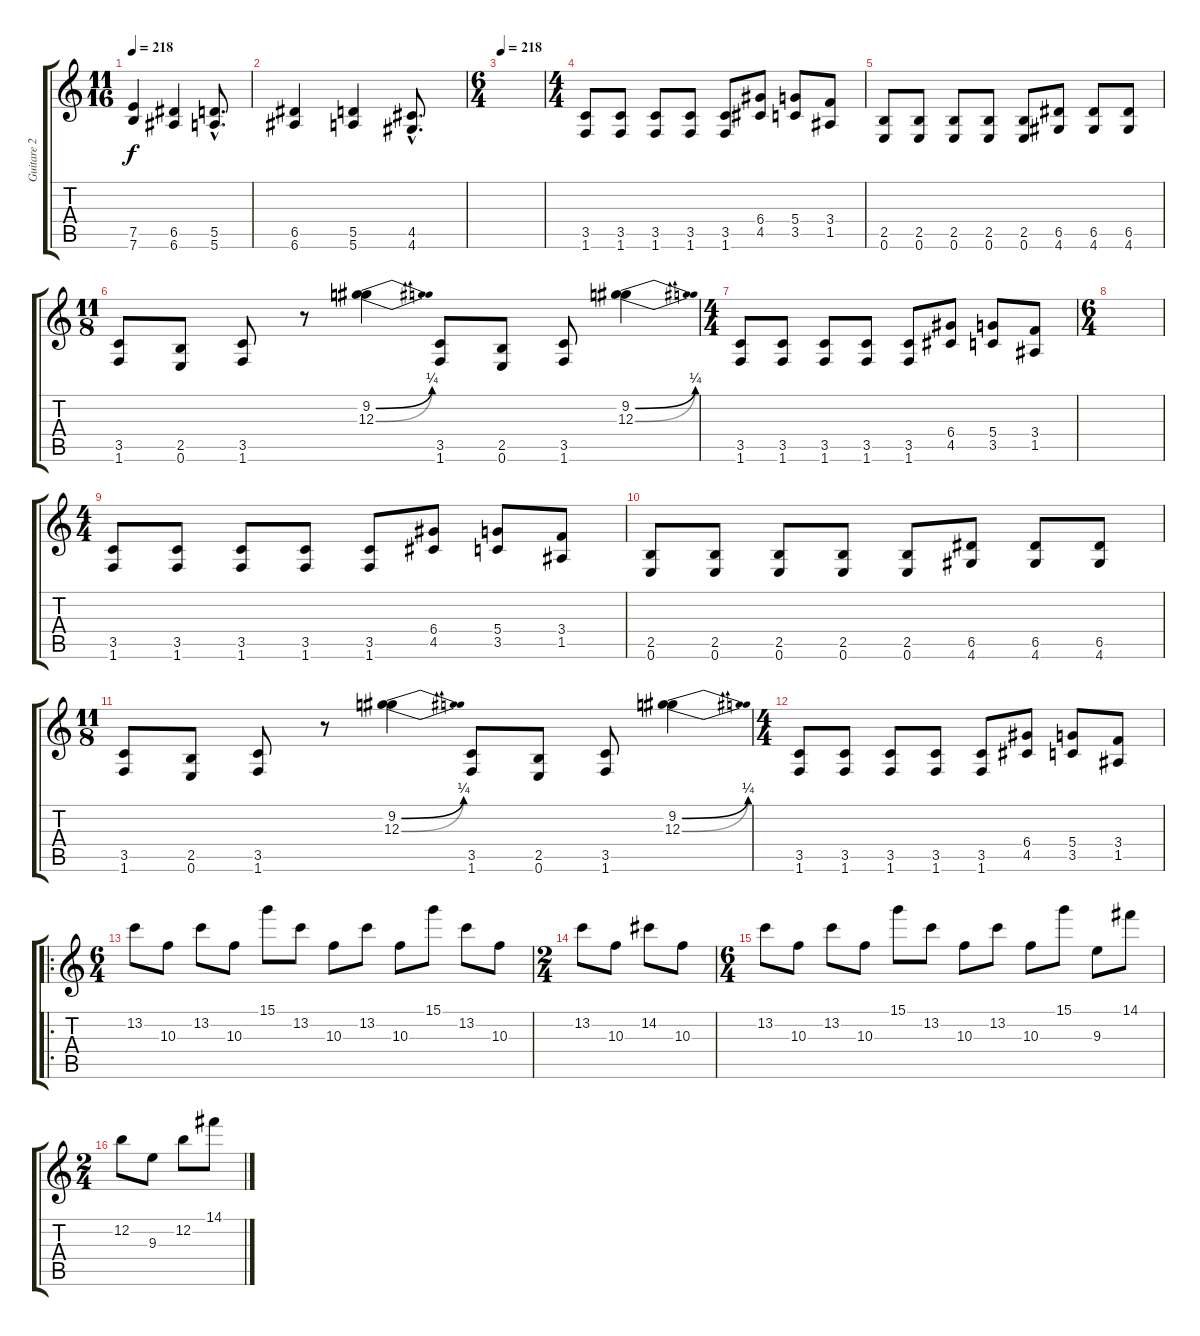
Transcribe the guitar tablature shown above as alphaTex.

\track ("Guitare 2" "Guitare 2") {instrument overdrivenguitar}
\staff {score tabs}
\tuning (E4 B3 G3 D3 A2 E2) {hide}
\ts (11 16)
\tempo 218
\clef g2
\ks c
(7.5 7.6).4{dy f} (6.5 6.6).4 (5.5{hac} 5.6{hac}).8{d} |
(6.5 6.6).4 (5.5 5.6).4 (4.5{hac} 4.6{hac}).8{d} |
\ts (6 4)
\tempo 218
|
\ts (4 4)
(3.5 1.6).8 (3.5 1.6).8 (3.5 1.6).8 (3.5 1.6).8 (3.5 1.6).8 (6.4 4.5).8 (5.4 3.5).8 (3.4 1.5).8 |
(2.5 0.6).8 (2.5 0.6).8 (2.5 0.6).8 (2.5 0.6).8 (2.5 0.6).8 (6.5 4.6).8 (6.5 4.6).8 (6.5 4.6).8 |
\ts (11 8)
(3.5 1.6).8 (2.5 0.6).8 (3.5 1.6).8 r.8 (9.2{be (bend 0 0 60 1)} 12.3{be (bend 0 0 60 1)}).4 (3.5 1.6).8 (2.5 0.6).8 (3.5 1.6).8 (9.2{be (bend 0 0 60 1)} 12.3{be (bend 0 0 60 1)}).4 |
\ts (4 4)
(3.5 1.6).8 (3.5 1.6).8 (3.5 1.6).8 (3.5 1.6).8 (3.5 1.6).8 (6.4 4.5).8 (5.4 3.5).8 (3.4 1.5).8 |
\ts (6 4)
|
\ts (4 4)
(3.5 1.6).8 (3.5 1.6).8 (3.5 1.6).8 (3.5 1.6).8 (3.5 1.6).8 (6.4 4.5).8 (5.4 3.5).8 (3.4 1.5).8 |
(2.5 0.6).8 (2.5 0.6).8 (2.5 0.6).8 (2.5 0.6).8 (2.5 0.6).8 (6.5 4.6).8 (6.5 4.6).8 (6.5 4.6).8 |
\ts (11 8)
(3.5 1.6).8 (2.5 0.6).8 (3.5 1.6).8 r.8 (9.2{be (bend 0 0 60 1)} 12.3{be (bend 0 0 60 1)}).4 (3.5 1.6).8 (2.5 0.6).8 (3.5 1.6).8 (9.2{be (bend 0 0 60 1)} 12.3{be (bend 0 0 60 1)}).4 |
\ts (4 4)
(3.5 1.6).8 (3.5 1.6).8 (3.5 1.6).8 (3.5 1.6).8 (3.5 1.6).8 (6.4 4.5).8 (5.4 3.5).8 (3.4 1.5).8 |
\ro
\ts (6 4)
13.2.8 10.3.8 13.2.8 10.3.8 15.1.8 13.2.8 10.3.8 13.2.8 10.3.8 15.1.8 13.2.8 10.3.8 |
\ts (2 4)
13.2.8 10.3.8 14.2.8 10.3.8 |
\ts (6 4)
13.2.8 10.3.8 13.2.8 10.3.8 15.1.8 13.2.8 10.3.8 13.2.8 10.3.8 15.1.8 9.3.8 14.1.8 |
\ts (2 4)
12.2.8 9.3.8 12.2.8 14.1.8
